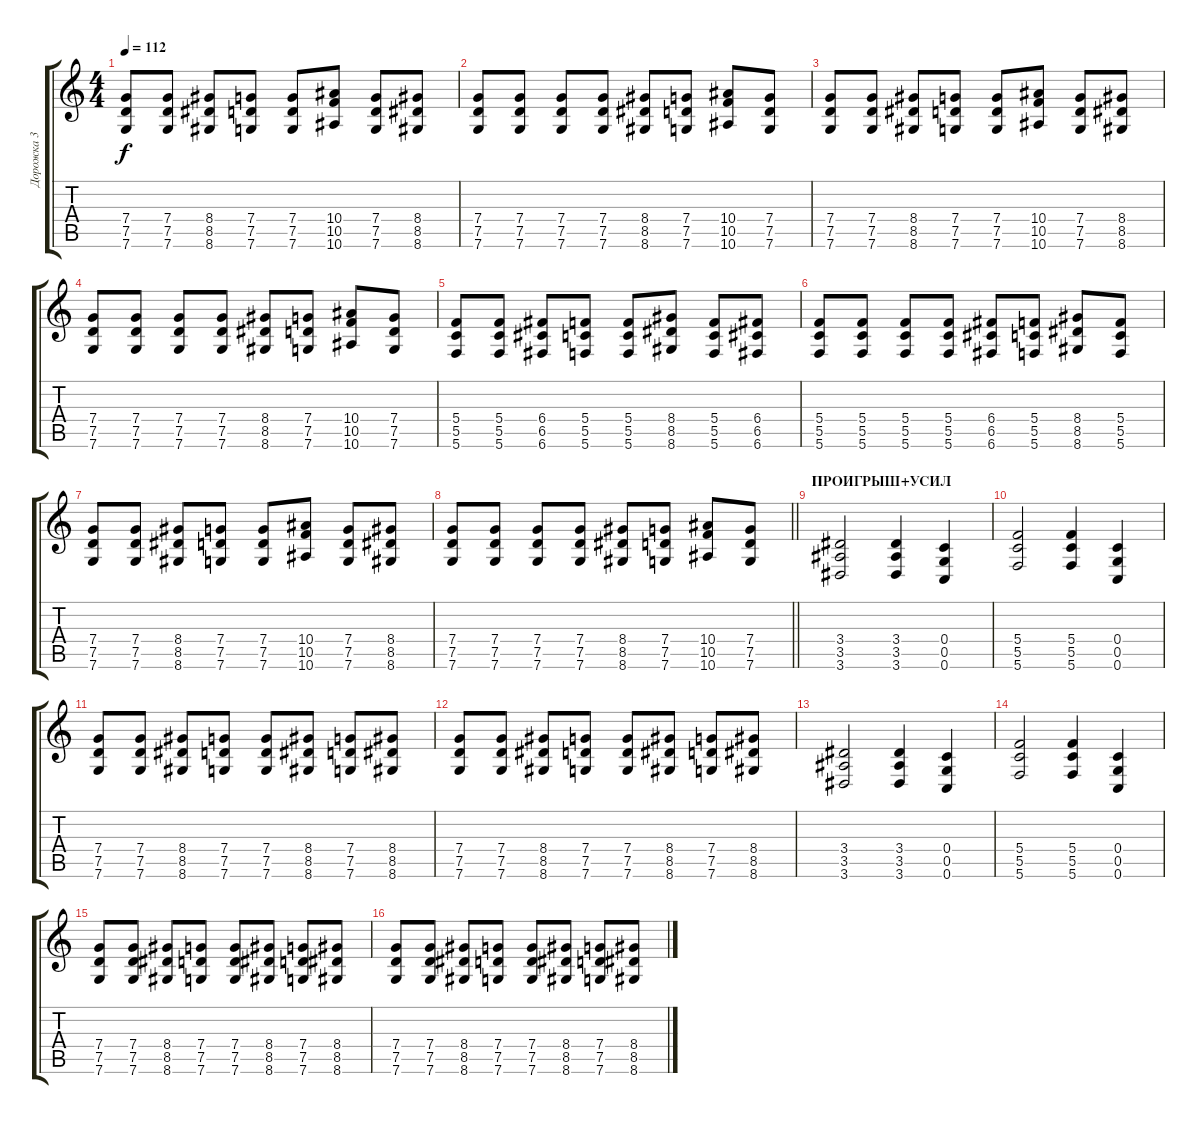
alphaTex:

\track ("Дорожка 3" "Дорожка 3") {instrument distortionguitar}
\staff {score tabs}
\tuning (D4 A3 F3 C3 G2 C2) {hide}
\ts (4 4)
\tempo 112
\clef g2
\ks c
(7.4 7.5 7.6).8{dy f} (7.4 7.5 7.6).8 (8.4 8.5 8.6).8 (7.4 7.5 7.6).8 (7.4 7.5 7.6).8 (10.4 10.5 10.6).8 (7.4 7.5 7.6).8 (8.4 8.5 8.6).8 |
(7.4 7.5 7.6).8 (7.4 7.5 7.6).8 (7.4 7.5 7.6).8 (7.4 7.5 7.6).8 (8.4 8.5 8.6).8 (7.4 7.5 7.6).8 (10.4 10.5 10.6).8 (7.4 7.5 7.6).8 |
(7.4 7.5 7.6).8 (7.4 7.5 7.6).8 (8.4 8.5 8.6).8 (7.4 7.5 7.6).8 (7.4 7.5 7.6).8 (10.4 10.5 10.6).8 (7.4 7.5 7.6).8 (8.4 8.5 8.6).8 |
(7.4 7.5 7.6).8 (7.4 7.5 7.6).8 (7.4 7.5 7.6).8 (7.4 7.5 7.6).8 (8.4 8.5 8.6).8 (7.4 7.5 7.6).8 (10.4 10.5 10.6).8 (7.4 7.5 7.6).8 |
(5.4 5.5 5.6).8 (5.4 5.5 5.6).8 (6.4 6.5 6.6).8 (5.4 5.5 5.6).8 (5.4 5.5 5.6).8 (8.4 8.5 8.6).8 (5.4 5.5 5.6).8 (6.4 6.5 6.6).8 |
(5.4 5.5 5.6).8 (5.4 5.5 5.6).8 (5.4 5.5 5.6).8 (5.4 5.5 5.6).8 (6.4 6.5 6.6).8 (5.4 5.5 5.6).8 (8.4 8.5 8.6).8 (5.4 5.5 5.6).8 |
(7.4 7.5 7.6).8 (7.4 7.5 7.6).8 (8.4 8.5 8.6).8 (7.4 7.5 7.6).8 (7.4 7.5 7.6).8 (10.4 10.5 10.6).8 (7.4 7.5 7.6).8 (8.4 8.5 8.6).8 |
\barLineRight lightlight
(7.4 7.5 7.6).8 (7.4 7.5 7.6).8 (7.4 7.5 7.6).8 (7.4 7.5 7.6).8 (8.4 8.5 8.6).8 (7.4 7.5 7.6).8 (10.4 10.5 10.6).8 (7.4 7.5 7.6).8 |
\section ("" "ПРОИГРЫШ+УСИЛ")
(3.4 3.5 3.6).2 (3.4 3.5 3.6).4 (0.4 0.5 0.6).4 |
(5.4 5.5 5.6).2 (5.4 5.5 5.6).4 (0.4 0.5 0.6).4 |
(7.4 7.5 7.6).8 (7.4 7.5 7.6).8 (8.4 8.5 8.6).8 (7.4 7.5 7.6).8 (7.4 7.5 7.6).8 (8.4 8.5 8.6).8 (7.4 7.5 7.6).8 (8.4 8.5 8.6).8 |
(7.4 7.5 7.6).8 (7.4 7.5 7.6).8 (8.4 8.5 8.6).8 (7.4 7.5 7.6).8 (7.4 7.5 7.6).8 (8.4 8.5 8.6).8 (7.4 7.5 7.6).8 (8.4 8.5 8.6).8 |
(3.4 3.5 3.6).2 (3.4 3.5 3.6).4 (0.4 0.5 0.6).4 |
(5.4 5.5 5.6).2 (5.4 5.5 5.6).4 (0.4 0.5 0.6).4 |
(7.4 7.5 7.6).8 (7.4 7.5 7.6).8 (8.4 8.5 8.6).8 (7.4 7.5 7.6).8 (7.4 7.5 7.6).8 (8.4 8.5 8.6).8 (7.4 7.5 7.6).8 (8.4 8.5 8.6).8 |
(7.4 7.5 7.6).8 (7.4 7.5 7.6).8 (8.4 8.5 8.6).8 (7.4 7.5 7.6).8 (7.4 7.5 7.6).8 (8.4 8.5 8.6).8 (7.4 7.5 7.6).8 (8.4 8.5 8.6).8
